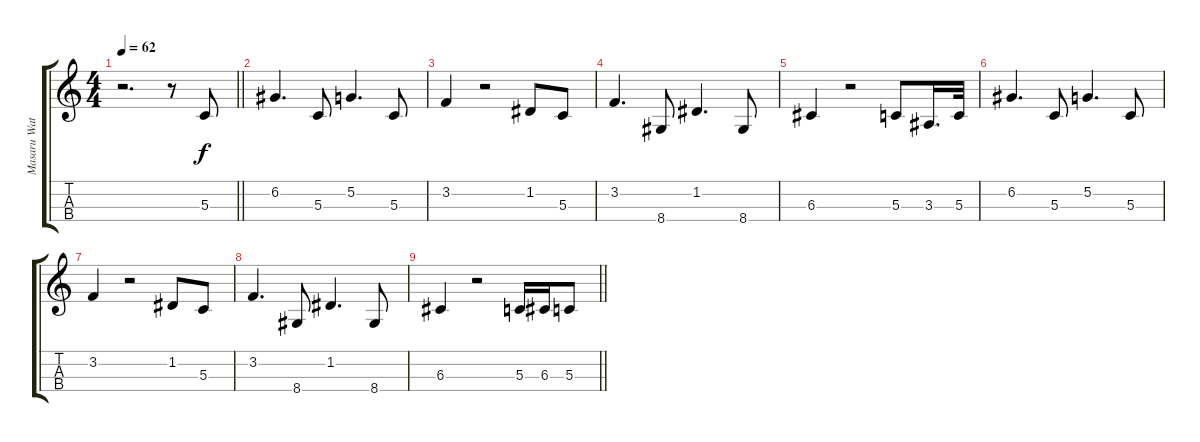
\track ("Masaru Watanabe" "Masaru Wat") {instrument lead1square}
\staff {score tabs}
\tuning (A4 D4 G3 C3) {hide}
\ts (4 4)
\tempo 62
\clef g2
\barLineRight lightlight
\ks c
r.2{d dy f} r.8 5.3.8 |
6.2.4{d} 5.3.8 5.2.4{d} 5.3.8 |
3.2.4 r.2 1.2.8 5.3.8 |
3.2.4{d} 8.4.8 1.2.4{d} 8.4.8 |
6.3.4 r.2 5.3.8 3.3.16{d} 5.3.32 |
6.2.4{d} 5.3.8 5.2.4{d} 5.3.8 |
3.2.4 r.2 1.2.8 5.3.8 |
3.2.4{d} 8.4.8 1.2.4{d} 8.4.8 |
\barLineRight lightlight
6.3.4 r.2 5.3.16 6.3.16 5.3.8
